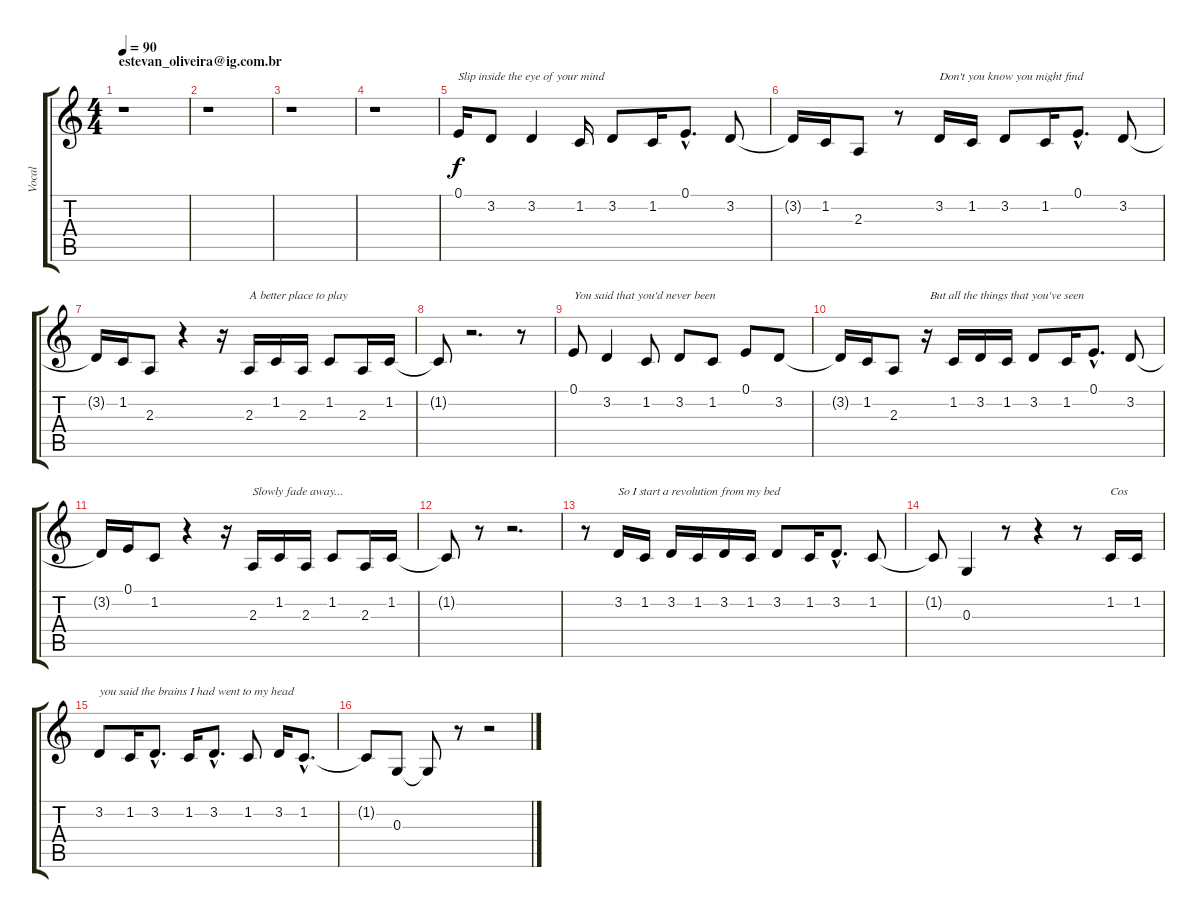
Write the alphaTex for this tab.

\track ("Vocal" "Vocal") {instrument trombone}
\staff {score tabs}
\tuning (E4 B3 G3 D3 A2 E2) {hide}
\ts (4 4)
\section ("" "estevan_oliveira@ig.com.br")
\tempo 90
\clef g2
\ks c
r.1{dy f instrument trombone} |
r.1 |
r.1 |
r.1 |
0.1.16{txt "Slip inside the eye of your mind"} 3.2.8 3.2.4 1.2.16 3.2.8 1.2.16 0.1{hac}.8{d} 3.2.8 |
3.2{t}.16 1.2.16 2.3.8 r.8 3.2.16{txt "Don't you know you might find"} 1.2.16 3.2.8 1.2.16 0.1{hac}.8{d} 3.2.8 |
3.2{t}.16 1.2.16 2.3.8 r.4 r.16 2.3.16{txt "A better place to play"} 1.2.16 2.3.16 1.2.8 2.3.16 1.2.16 |
1.2{t}.8 r.2{d} r.8 |
0.1.8{txt "You said that you'd never been"} 3.2.4 1.2.8 3.2.8 1.2.8 0.1.8 3.2.8 |
3.2{t}.16 1.2.16 2.3.8 r.16{txt " But all the things that you've seen"} 1.2.16 3.2.16 1.2.16 3.2.8 1.2.16 0.1{hac}.8{d} 3.2.8 |
3.2{t}.16 0.1.16 1.2.8 r.4 r.16 2.3.16{txt "Slowly fade away..."} 1.2.16 2.3.16 1.2.8 2.3.16 1.2.16 |
1.2{t}.8 r.8 r.2{d} |
r.8 3.2.16{txt "So I start a revolution from my bed"} 1.2.16 3.2.16 1.2.16 3.2.16 1.2.16 3.2.8 1.2.16 3.2{hac}.8{d} 1.2.8 |
1.2{t}.8 0.3.4 r.8 r.4 r.8 1.2.16{txt "Cos"} 1.2.16 |
3.2.8{txt "you said the brains I had went to my head"} 1.2.16 3.2{hac}.8{d} 1.2.16 3.2{hac}.8{d} 1.2.8 3.2.16 1.2{hac}.8{d} |
1.2{t}.8 0.3.8 0.3{t}.8 r.8 r.2
